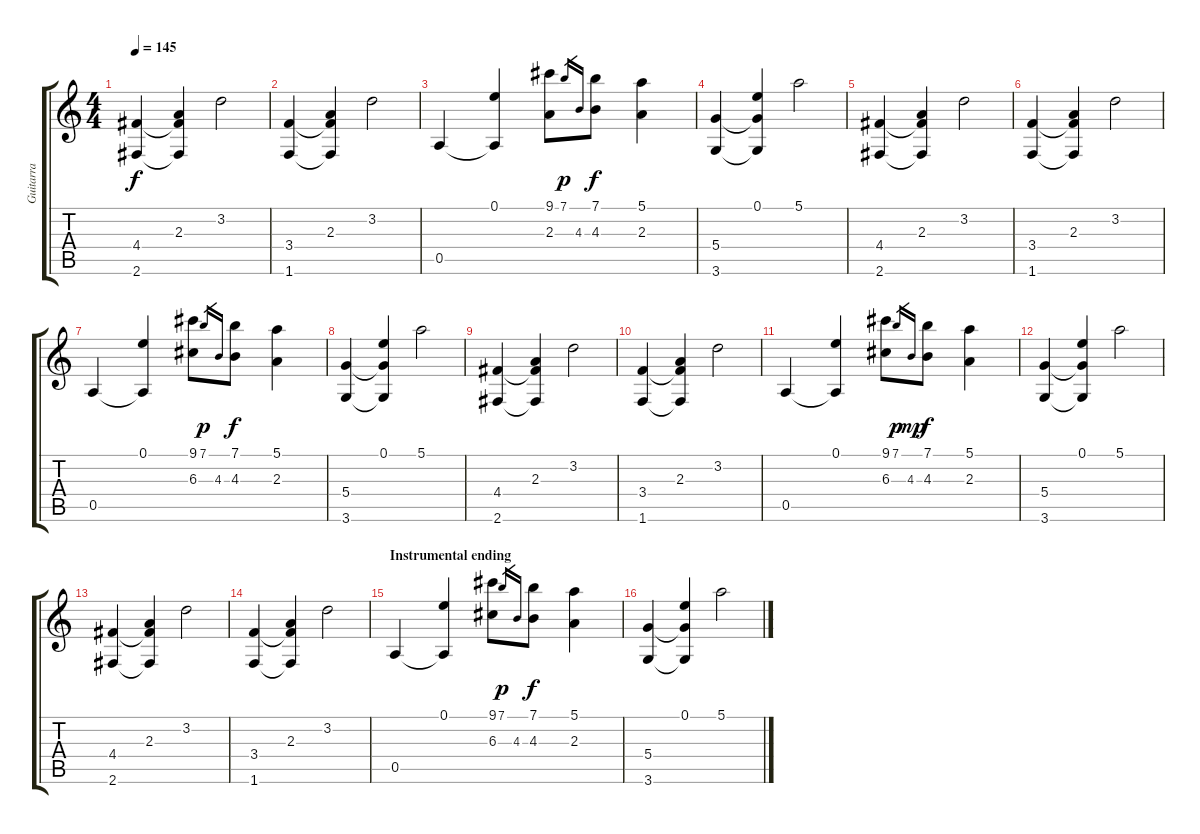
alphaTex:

\track ("Guitarra" "Guitarra") {instrument acousticguitarsteel}
\staff {score tabs}
\tuning (E4 B3 G3 D3 A2 E2) {hide}
\ts (4 4)
\tempo 145
\clef g2
\ks c
(4.4 2.6).4{dy f} (2.3 4.4{t} 2.6{t}).4 3.2.2 |
(3.4 1.6).4 (2.3 3.4{t} 1.6{t}).4 3.2.2 |
0.5.4 (0.1 0.5{t}).4 (9.1 2.3).8 7.1.16{gr dy p} 4.3.16{gr} (7.1 4.3).8{dy f} (5.1 2.3).4 |
(5.4 3.6).4 (0.1 5.4{t} 3.6{t}).4 5.1.2 |
(4.4 2.6).4 (2.3 4.4{t} 2.6{t}).4 3.2.2 |
(3.4 1.6).4 (2.3 3.4{t} 1.6{t}).4 3.2.2 |
0.5.4 (0.1 0.5{t}).4 (9.1 6.3).8 7.1.16{gr dy p} 4.3.16{gr} (7.1 4.3).8{dy f} (5.1 2.3).4 |
(5.4 3.6).4 (0.1 5.4{t} 3.6{t}).4 5.1.2 |
(4.4 2.6).4 (2.3 4.4{t} 2.6{t}).4 3.2.2 |
(3.4 1.6).4 (2.3 3.4{t} 1.6{t}).4 3.2.2 |
0.5.4 (0.1 0.5{t}).4 (9.1 6.3).8 7.1.16{gr dy p} 4.3.16{gr dy mp} (7.1 4.3).8{dy f} (5.1 2.3).4 |
(5.4 3.6).4 (0.1 5.4{t} 3.6{t}).4 5.1.2 |
(4.4 2.6).4 (2.3 4.4{t} 2.6{t}).4 3.2.2 |
(3.4 1.6).4 (2.3 3.4{t} 1.6{t}).4 3.2.2 |
\section ("" "Instrumental ending")
0.5.4 (0.1 0.5{t}).4 (9.1 6.3).8 7.1.16{gr dy p} 4.3.16{gr} (7.1 4.3).8{dy f} (5.1 2.3).4 |
(5.4 3.6).4 (0.1 5.4{t} 3.6{t}).4 5.1.2
